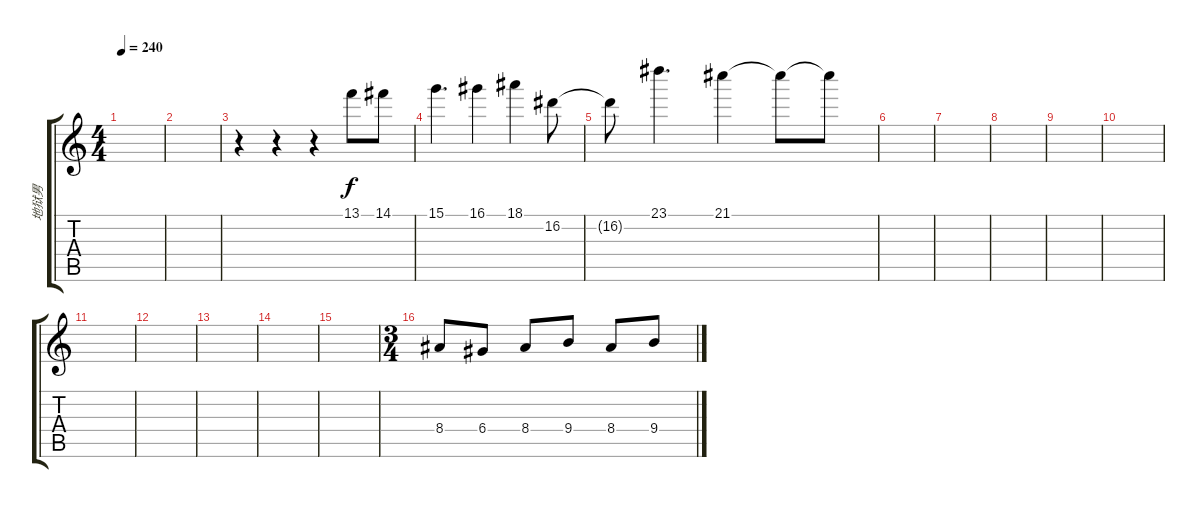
\track ("地狱男" "地狱男") {instrument overdrivenguitar}
\staff {score tabs}
\tuning (E4 B3 G3 D3 A2 E2) {hide}
\ts (4 4)
\tempo 240
\clef g2
\ks c
|
|
r.4 r.4 r.4 13.1.8 14.1.8 |
15.1.4{d} 16.1.4 18.1.4 16.2.8 |
16.2{t}.8 23.1.4{d} 21.1.4 21.1{t}.8 21.1{t}.8 |
|
|
|
|
|
|
|
|
|
|
\ts (3 4)
8.4.8 6.4.8 8.4.8 9.4.8 8.4.8 9.4.8
